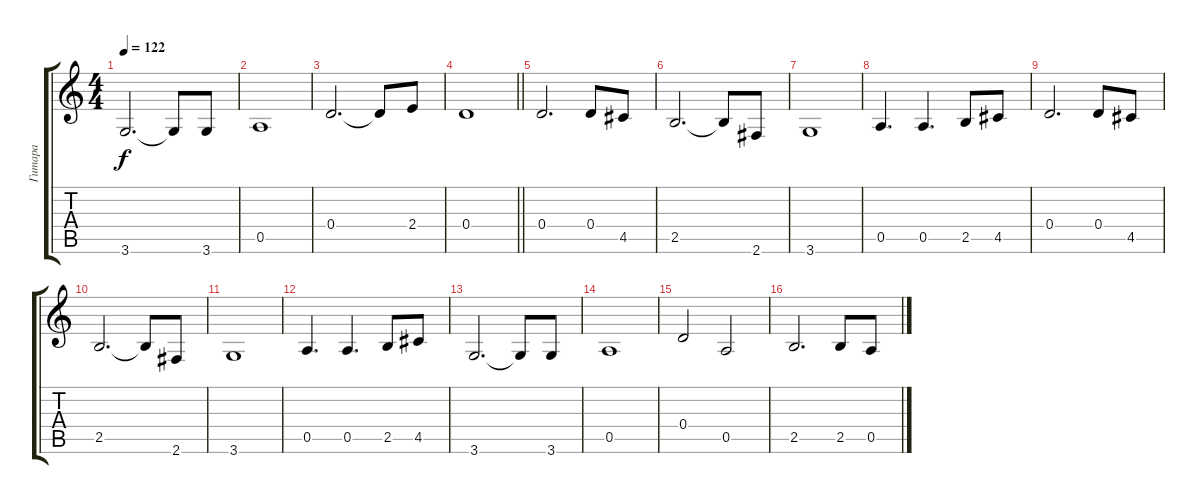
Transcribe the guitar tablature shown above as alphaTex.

\track ("Гитара" "Гитара") {instrument electricguitarmuted}
\staff {score tabs}
\tuning (E4 B3 G3 D3 A2 E2) {hide}
\ts (4 4)
\tempo 122
\clef g2
\ks c
3.6.2{d dy f} 3.6{t}.8 3.6.8 |
0.5.1 |
0.4.2{d} 0.4{t}.8 2.4.8 |
\barLineRight lightlight
0.4.1 |
\section ("" "")
0.4.2{d} 0.4.8 4.5.8 |
2.5.2{d} 2.5{t}.8 2.6.8 |
3.6.1 |
0.5.4{d} 0.5.4{d} 2.5.8 4.5.8 |
0.4.2{d} 0.4.8 4.5.8 |
2.5.2{d} 2.5{t}.8 2.6.8 |
3.6.1 |
0.5.4{d} 0.5.4{d} 2.5.8 4.5.8 |
3.6.2{d} 3.6{t}.8 3.6.8 |
0.5.1 |
0.4.2 0.5.2 |
2.5.2{d} 2.5.8 0.5.8
